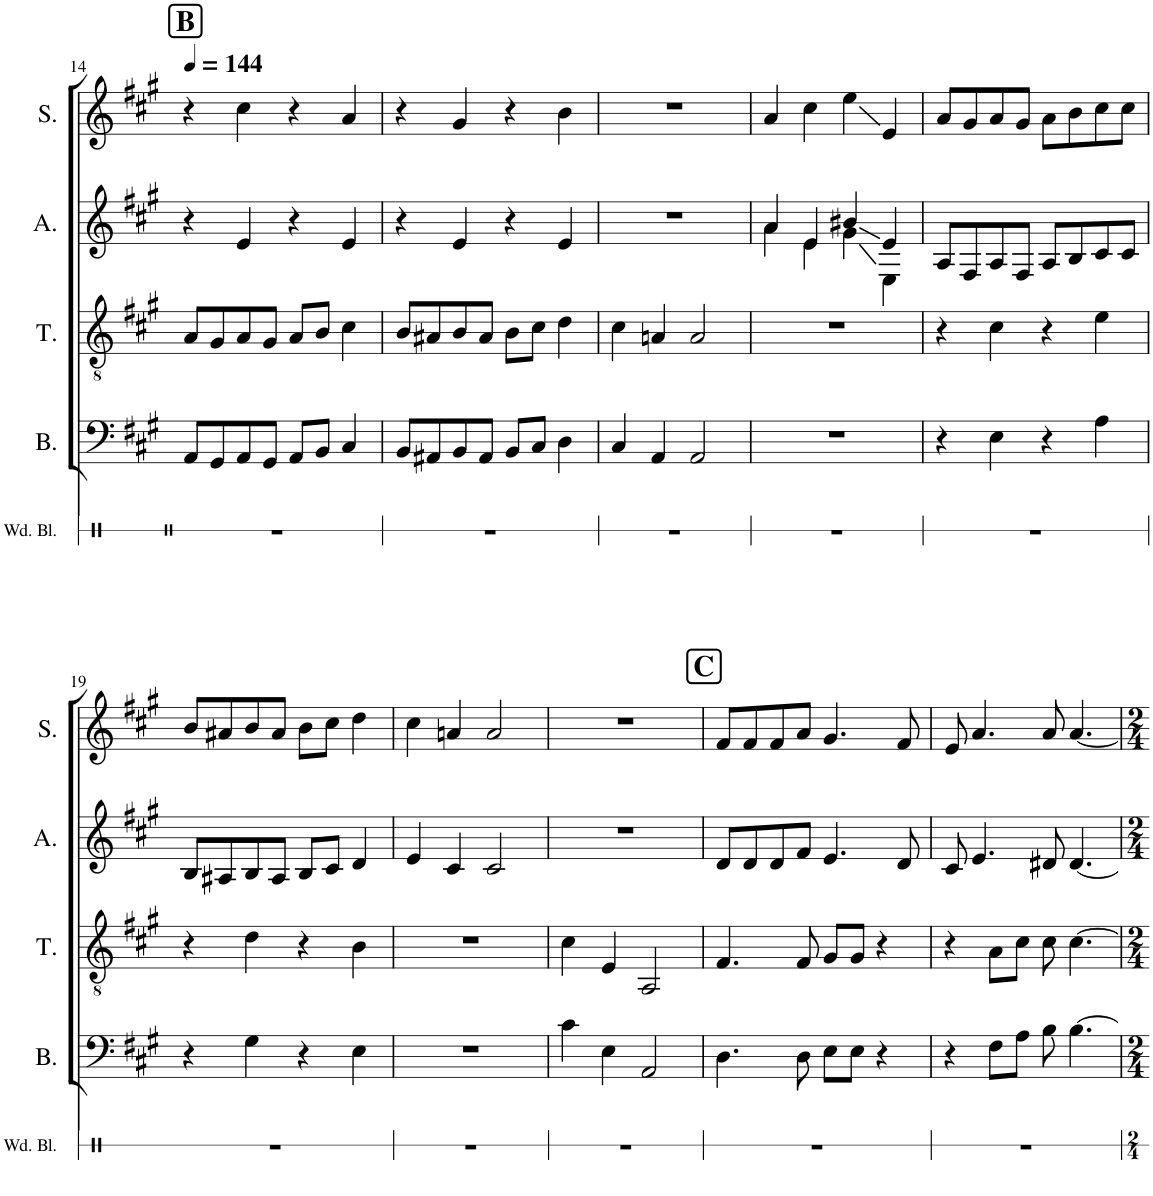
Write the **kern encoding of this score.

**kern	**kern	**kern	**kern	**kern
*part5	*part4	*part3	*part2	*part1
*staff5	*staff4	*staff3	*staff2	*staff1
*I"Wood blocks	*I"Bass	*I"Tenor	*I"Alto	*I"Soprano
*I'Wd. Bl.	*I'B.	*I'T.	*I'A.	*I'S.
!!LO:PB:g=z
*clefX	*clefF4	*clefGv2	*clefG2	*clefG2
*k[]	*k[f#c#g#]	*k[f#c#g#]	*k[f#c#g#]	*k[f#c#g#]
*M4/4	*M4/4	*M4/4	*M4/4	*M4/4
*MM144	*MM144	*MM144	*MM144	*MM144
!!LO:REH:place=s1:a:B:cj:fs=14:t=B:qo=1
=14	=14	=14	=14	=14
1r	8AA/L	8A/L	4r	4r
.	8GG#/	8G#/	.	.
.	8AA/	8A/	4e/	4cc#\
.	8GG#/J	8G#/J	.	.
.	8AA/L	8A/L	4r	4r
.	8BB/J	8B/J	.	.
.	4C#/	4c#\	4e/	4a/
=15	=15	=15	=15	=15
1r	8BB/L	8B/L	4r	4r
.	8AA#X/	8A#X/	.	.
.	8BB/	8B/	4e/	4g#/
.	8AA#/J	8A#/J	.	.
.	8BB/L	8B\L	4r	4r
.	8C#/J	8c#\J	.	.
.	4D\	4d\	4e/	4b\
=16	=16	=16	=16	=16
1r	4C#/	4c#\	1r	1r
.	4AA/	4An/	.	.
.	2AA/	2A/	.	.
=17	=17	=17	=17	=17
*	*	*	*^	*
1r	1r	1r	4a/	4a\	4a/
.	.	.	4e/	4e\	4cc#\
.	.	.	4b#X/	4g#\	4ee\
.	.	.	4e/	4E\	4e/
*	*	*	*v	*v	*
=18	=18	=18	=18	=18
1r	4r	4r	8A/L	8a/L
.	.	.	8F#/	8g#/
.	4E\	4c#\	8A/	8a/
.	.	.	8F#/J	8g#/J
.	4r	4r	8A/L	8a\L
.	.	.	8B/	8b\
.	4A\	4e\	8c#/	8cc#\
.	.	.	8c#/J	8cc#\J
!!LO:LB:g=z
=19	=19	=19	=19	=19
1r	4r	4r	8B/L	8b/L
.	.	.	8A#X/	8a#X/
.	4G#\	4d\	8B/	8b/
.	.	.	8A#/J	8a#/J
.	4r	4r	8B/L	8b\L
.	.	.	8c#/J	8cc#\J
.	4E\	4B\	4d/	4dd\
=20	=20	=20	=20	=20
1r	1r	1r	4e/	4cc#\
.	.	.	4c#/	4an/
.	.	.	2c#/	2a/
=21	=21	=21	=21	=21
1r	4c#\	4c#\	1r	1r
.	4E\	4E/	.	.
.	2AA/	2AA/	.	.
!!LO:REH:place=s1:a:B:cj:fs=14:t=C
=22	=22	=22	=22	=22
1r	4.D\	4.F#/	8d/L	8f#/L
.	.	.	8d/	8f#/
.	.	.	8d/	8f#/
.	8D\	8F#/	8f#/J	8a/J
.	8E\L	8G#/L	4.e/	4.g#/
.	8E\J	8G#/J	.	.
.	4r	4r	.	.
.	.	.	8d/	8f#/
=23	=23	=23	=23	=23
1r	4r	4r	8c#/	8e/
.	.	.	4.e/	4.a/
.	8F#\L	8A\L	.	.
.	8A\J	8c#\J	.	.
.	8B\	8c#\	8d#X/	8a/
.	[4.B\	[4.c#\	[4.d#/	[4.a/
=	=	=	=	=
*-	*-	*-	*-	*-
